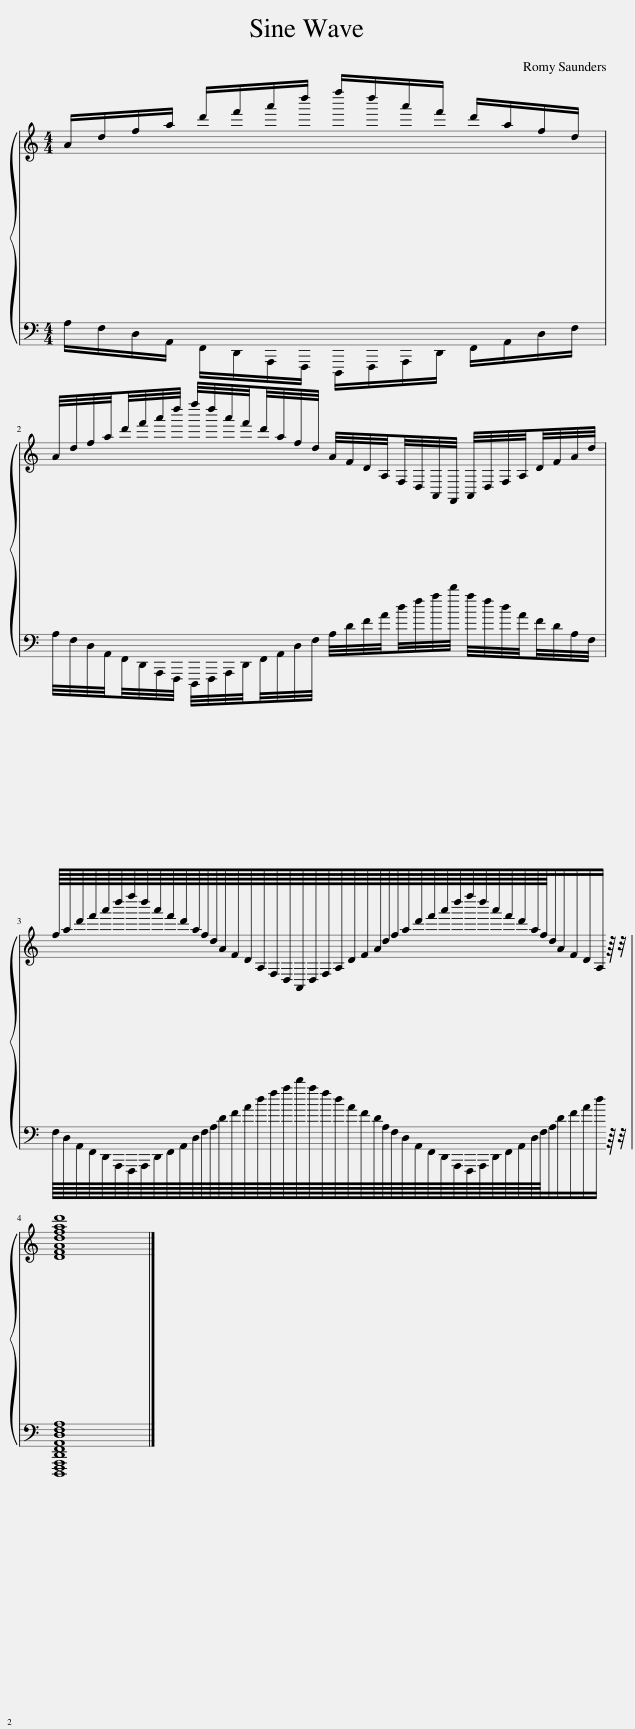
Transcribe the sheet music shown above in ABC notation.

X:1
%%score { 1 | 2 }
L:1/8
M:4/4
I:linebreak $
K:C
V:1 treble
V:2 bass
V:1
 A/d/f/a/ d'/f'/a'/d''/ f''/d''/a'/f'/ d'/a/f/d/ |$ A/4d/4f/4a/4d'/4f'/4a'/4d''/4 f''/4d''/4a'/4f'/4d'/4a/4f/4d/4 A/4F/4D/4A,/4F,/4D,/4A,,/4F,,/4 A,,/4D,/4F,/4A,/4D/4F/4A/4d/4 |$ f/8a/8d'/8f'/8a'/8d''/8f''/8d''/8a'/8f'/8d'/8a/8f/8d/8A/8F/8D/8A,/8F,/8D,/8A,,/8D,/8F,/8A,/8D/8F/8A/8d/8f/8a/8d'/8f'/8a'/8d''/8f''/8d''/8a'/8f'/8d'/8a/8f/8d/A/F/D/A,/ z/8 z/4 |$ [DFAdfad']8 |] %4
V:2
 A,/F,/D,/A,,/ F,,/D,,/A,,,/F,,,/ D,,,/F,,,/A,,,/D,,/ F,,/A,,/D,/F,/ |$ A,/4F,/4D,/4A,,/4F,,/4D,,/4A,,,/4F,,,/4 D,,,/4F,,,/4A,,,/4D,,/4F,,/4A,,/4D,/4F,/4 A,/4D/4F/4A/4d/4f/4a/4d'/4 a/4f/4d/4A/4F/4D/4A,/4F,/4 |$ F,/8D,/8A,,/8F,,/8D,,/8A,,,/8F,,,/8A,,,/8D,,/8F,,/8A,,/8D,/8F,/8A,/8D/8F/8A/8d/8f/8a/8d'/8a/8f/8d/8A/8F/8D/8A,/8F,/8D,/8A,,/8F,,/8D,,/8A,,,/8F,,,/8A,,,/8D,,/8F,,/8A,,/8D,/8F,/8A,/D/F/A/d/ z/8 z/4 |$ [D,,,F,,,A,,,D,,F,,A,,D,F,A,]8 |] %4
